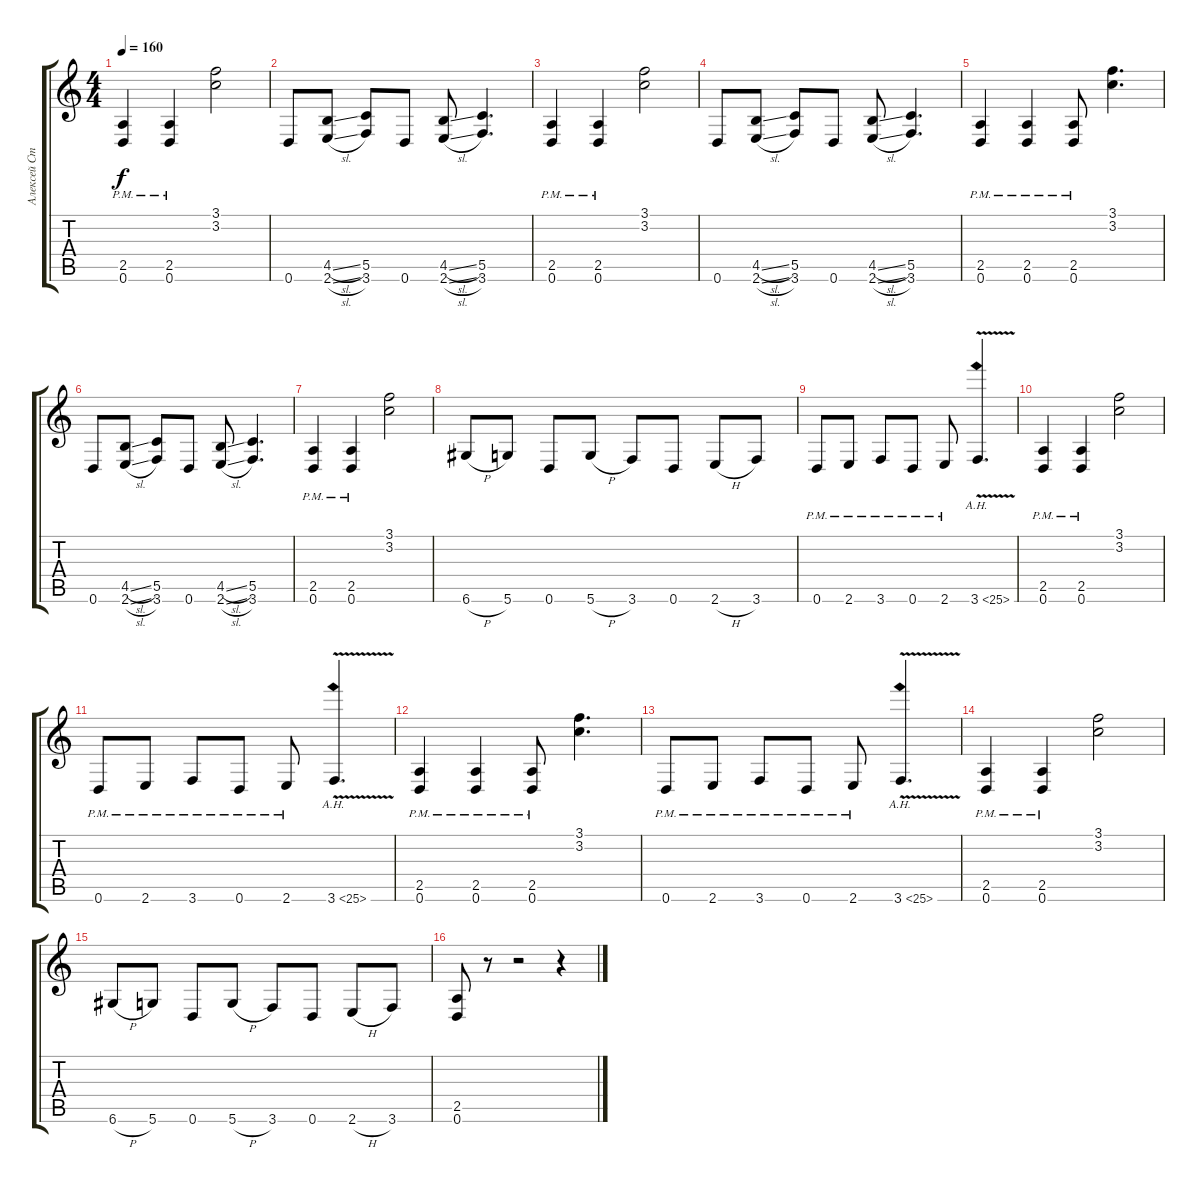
\track ("Алексей Страйк" "Алексей Ст") {instrument distortionguitar}
\staff {score tabs}
\tuning (D4 A3 F3 C3 G2 D2) {hide}
\ts (4 4)
\tempo 160
\clef g2
\ks c
(2.5{pm} 0.6{pm}).4{dy f volume 9 instrument distortionguitar} (2.5{pm} 0.6{pm}).4 (3.1 3.2).2 |
0.6.8{volume 14} (4.5{sl} 2.6{sl}).8 (5.5 3.6).8 0.6.8 (4.5{sl} 2.6{sl}).8 (5.5 3.6).4{d} |
(2.5{pm} 0.6{pm}).4 (2.5{pm} 0.6{pm}).4 (3.1 3.2).2 |
0.6.8 (4.5{sl} 2.6{sl}).8 (5.5 3.6).8 0.6.8 (4.5{sl} 2.6{sl}).8 (5.5 3.6).4{d} |
(2.5{pm} 0.6{pm}).4 (2.5{pm} 0.6{pm}).4 (2.5{pm} 0.6{pm}).8 (3.1 3.2).4{d} |
0.6.8 (4.5{sl} 2.6{sl}).8 (5.5 3.6).8 0.6.8 (4.5{sl} 2.6{sl}).8 (5.5 3.6).4{d} |
(2.5{pm} 0.6{pm}).4 (2.5{pm} 0.6{pm}).4 (3.1 3.2).2 |
6.6{h}.8 5.6.8 0.6.8 5.6{h}.8 3.6.8 0.6.8 2.6{h}.8 3.6.8 |
0.6{pm}.8 2.6{pm}.8 3.6{pm}.8 0.6{pm}.8 2.6{pm}.8 3.6{ah 22 v}.4{d} |
(2.5{pm} 0.6{pm}).4 (2.5{pm} 0.6{pm}).4 (3.1 3.2).2 |
0.6{pm}.8 2.6{pm}.8 3.6{pm}.8 0.6{pm}.8 2.6{pm}.8 3.6{ah 22 v}.4{d} |
(2.5{pm} 0.6{pm}).4 (2.5{pm} 0.6{pm}).4 (2.5{pm} 0.6{pm}).8 (3.1 3.2).4{d} |
0.6{pm}.8 2.6{pm}.8 3.6{pm}.8 0.6{pm}.8 2.6{pm}.8 3.6{ah 22 v}.4{d} |
(2.5{pm} 0.6{pm}).4 (2.5{pm} 0.6{pm}).4 (3.1 3.2).2 |
6.6{h}.8 5.6.8 0.6.8 5.6{h}.8 3.6.8 0.6.8 2.6{h}.8 3.6.8 |
(2.5 0.6).8 r.8 r.2 r.4
